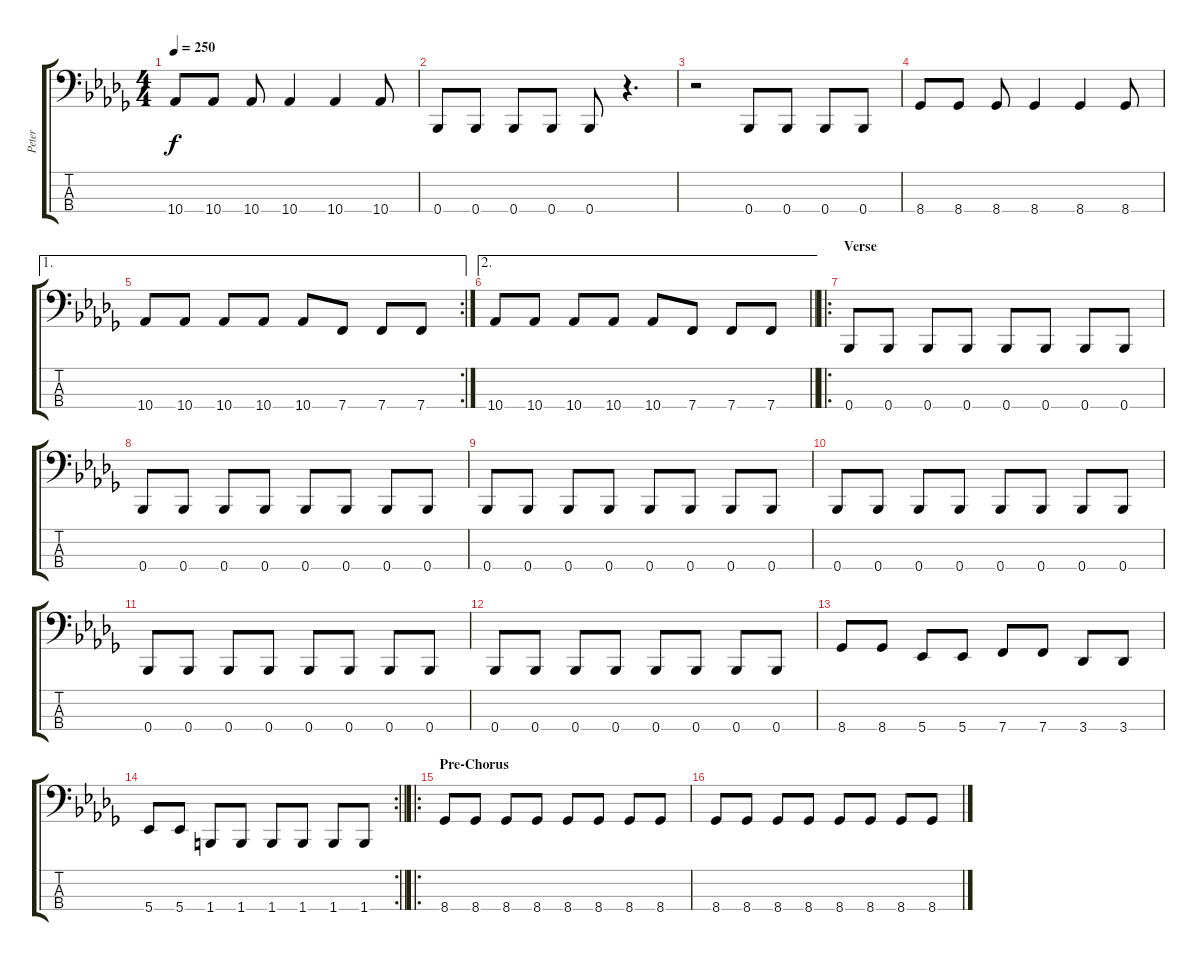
\track ("Peter" "Peter") {instrument electricbasspick}
\staff {score tabs}
\tuning (Eb2 Bb1 F1 Bb0) {hide}
\ts (4 4)
\tempo 250
\clef f4
\ks bbminor
10.4.8{dy f} 10.4.8 10.4.8 10.4.4 10.4.4 10.4.8 |
0.4.8 0.4.8 0.4.8 0.4.8 0.4.8 r.4{d} |
r.2 0.4.8 0.4.8 0.4.8 0.4.8 |
8.4.8 8.4.8 8.4.8 8.4.4 8.4.4 8.4.8 |
\ae 1
\rc 2
10.4.8 10.4.8 10.4.8 10.4.8 10.4.8 7.4.8 7.4.8 7.4.8 |
\ae 2
\barLineRight lightlight
10.4.8 10.4.8 10.4.8 10.4.8 10.4.8 7.4.8 7.4.8 7.4.8 |
\ro
\section ("" "Verse")
0.4.8 0.4.8 0.4.8 0.4.8 0.4.8 0.4.8 0.4.8 0.4.8 |
0.4.8 0.4.8 0.4.8 0.4.8 0.4.8 0.4.8 0.4.8 0.4.8 |
0.4.8 0.4.8 0.4.8 0.4.8 0.4.8 0.4.8 0.4.8 0.4.8 |
0.4.8 0.4.8 0.4.8 0.4.8 0.4.8 0.4.8 0.4.8 0.4.8 |
0.4.8 0.4.8 0.4.8 0.4.8 0.4.8 0.4.8 0.4.8 0.4.8 |
0.4.8 0.4.8 0.4.8 0.4.8 0.4.8 0.4.8 0.4.8 0.4.8 |
8.4.8 8.4.8 5.4.8 5.4.8 7.4.8 7.4.8 3.4.8 3.4.8 |
\rc 2
\barLineRight lightlight
5.4.8 5.4.8 1.4.8 1.4.8 1.4.8 1.4.8 1.4.8 1.4.8 |
\ro
\section ("" "Pre-Chorus")
8.4.8 8.4.8 8.4.8 8.4.8 8.4.8 8.4.8 8.4.8 8.4.8 |
8.4.8 8.4.8 8.4.8 8.4.8 8.4.8 8.4.8 8.4.8 8.4.8
